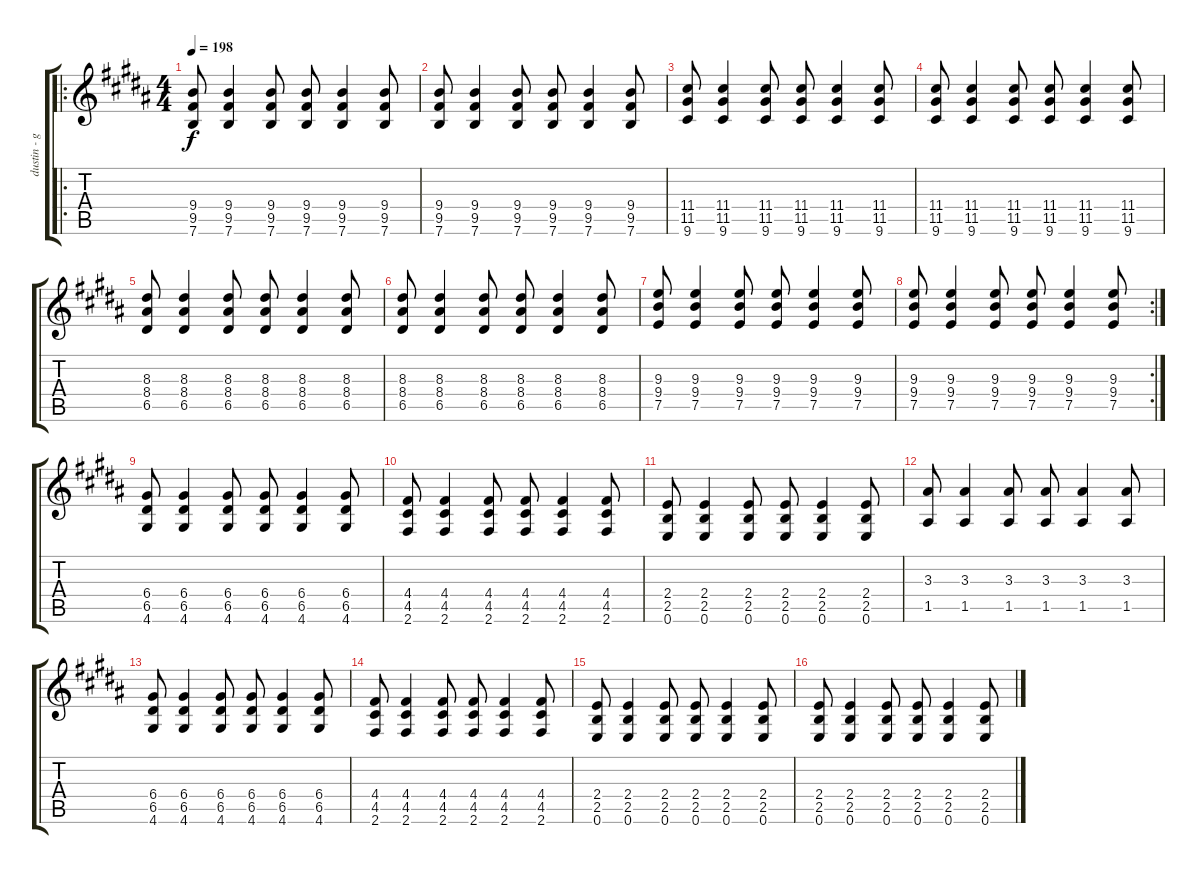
\track ("dustin - guitar" "dustin - g") {instrument distortionguitar}
\staff {score tabs}
\tuning (E4 B3 G3 D3 A2 E2) {hide}
\ro
\ts (4 4)
\tempo 198
\clef g2
\ks b
(9.4 9.5 7.6).8{dy f} (9.4 9.5 7.6).4 (9.4 9.5 7.6).8 (9.4 9.5 7.6).8 (9.4 9.5 7.6).4 (9.4 9.5 7.6).8 |
\ks g#minor
(9.4 9.5 7.6).8 (9.4 9.5 7.6).4 (9.4 9.5 7.6).8 (9.4 9.5 7.6).8 (9.4 9.5 7.6).4 (9.4 9.5 7.6).8 |
(11.4 11.5 9.6).8 (11.4 11.5 9.6).4 (11.4 11.5 9.6).8 (11.4 11.5 9.6).8 (11.4 11.5 9.6).4 (11.4 11.5 9.6).8 |
(11.4 11.5 9.6).8 (11.4 11.5 9.6).4 (11.4 11.5 9.6).8 (11.4 11.5 9.6).8 (11.4 11.5 9.6).4 (11.4 11.5 9.6).8 |
\ks b
(8.3 8.4 6.5).8 (8.3 8.4 6.5).4 (8.3 8.4 6.5).8 (8.3 8.4 6.5).8 (8.3 8.4 6.5).4 (8.3 8.4 6.5).8 |
\ks g#minor
(8.3 8.4 6.5).8 (8.3 8.4 6.5).4 (8.3 8.4 6.5).8 (8.3 8.4 6.5).8 (8.3 8.4 6.5).4 (8.3 8.4 6.5).8 |
(9.3 9.4 7.5).8 (9.3 9.4 7.5).4 (9.3 9.4 7.5).8 (9.3 9.4 7.5).8 (9.3 9.4 7.5).4 (9.3 9.4 7.5).8 |
\rc 2
(9.3 9.4 7.5).8 (9.3 9.4 7.5).4 (9.3 9.4 7.5).8 (9.3 9.4 7.5).8 (9.3 9.4 7.5).4 (9.3 9.4 7.5).8 |
\ks b
(6.4 6.5 4.6).8 (6.4 6.5 4.6).4 (6.4 6.5 4.6).8 (6.4 6.5 4.6).8 (6.4 6.5 4.6).4 (6.4 6.5 4.6).8 |
\ks g#minor
(4.4 4.5 2.6).8 (4.4 4.5 2.6).4 (4.4 4.5 2.6).8 (4.4 4.5 2.6).8 (4.4 4.5 2.6).4 (4.4 4.5 2.6).8 |
(2.4 2.5 0.6).8 (2.4 2.5 0.6).4 (2.4 2.5 0.6).8 (2.4 2.5 0.6).8 (2.4 2.5 0.6).4 (2.4 2.5 0.6).8 |
(3.3 1.5).8 (3.3 1.5).4 (3.3 1.5).8 (3.3 1.5).8 (3.3 1.5).4 (3.3 1.5).8 |
\ks b
(6.4 6.5 4.6).8 (6.4 6.5 4.6).4 (6.4 6.5 4.6).8 (6.4 6.5 4.6).8 (6.4 6.5 4.6).4 (6.4 6.5 4.6).8 |
\ks g#minor
(4.4 4.5 2.6).8 (4.4 4.5 2.6).4 (4.4 4.5 2.6).8 (4.4 4.5 2.6).8 (4.4 4.5 2.6).4 (4.4 4.5 2.6).8 |
(2.4 2.5 0.6).8 (2.4 2.5 0.6).4 (2.4 2.5 0.6).8 (2.4 2.5 0.6).8 (2.4 2.5 0.6).4 (2.4 2.5 0.6).8 |
(2.4 2.5 0.6).8 (2.4 2.5 0.6).4 (2.4 2.5 0.6).8 (2.4 2.5 0.6).8 (2.4 2.5 0.6).4 (2.4 2.5 0.6).8
